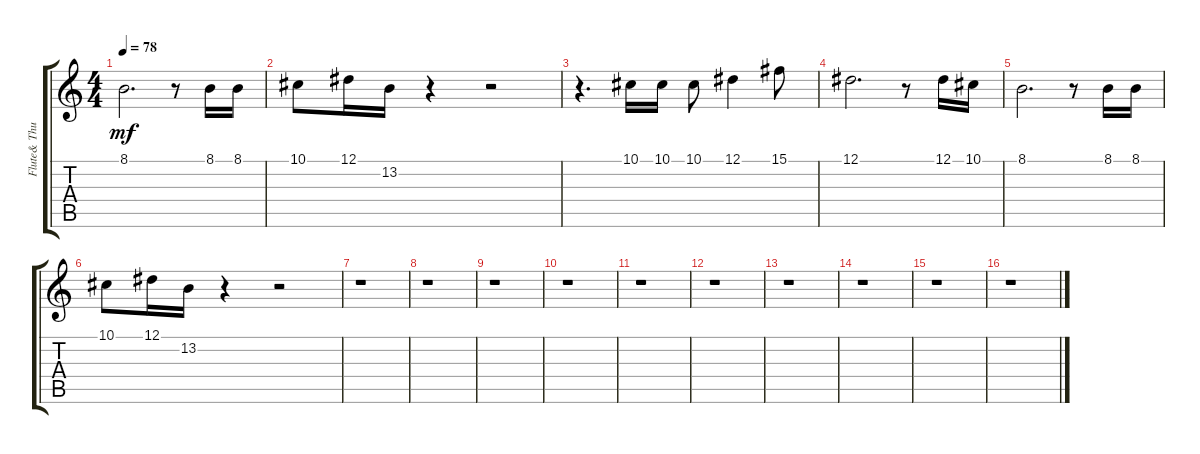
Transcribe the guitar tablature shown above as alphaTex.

\track ("Flute& Thunder" "Flute& Thu") {instrument flute}
\staff {score tabs}
\tuning (Eb4 Bb3 Gb3 Db3 Ab2 Eb2) {hide}
\ts (4 4)
\tempo 78
\clef g2
\ks c
8.1.2{d dy mf} r.8 8.1.16 8.1.16 |
10.1.8 12.1.16 13.2.16 r.4 r.2 |
r.4{d} 10.1.16 10.1.16 10.1.8 12.1.4 15.1.8 |
12.1.2{d} r.8 12.1.16 10.1.16 |
8.1.2{d} r.8 8.1.16 8.1.16 |
10.1.8 12.1.16 13.2.16 r.4 r.2 |
r.1 |
r.1 |
r.1 |
r.1 |
r.1 |
r.1 |
r.1 |
r.1 |
r.1 |
r.1
